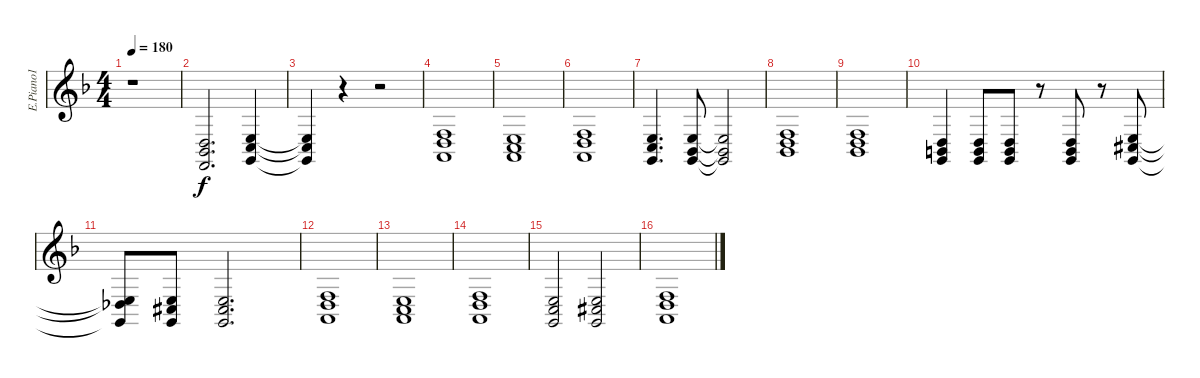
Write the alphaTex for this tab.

\track ("E.Piano1" "E.Piano1") {instrument electricgrandpiano}
\staff {score}
\tuning (D4 A3 F3 C3 G2 C2) {hide}
\ts (4 4)
\tempo 180
\clef g2
\ks f
r.1{dy f} |
(2.4 3.5 5.6).2{d bd 60} (0.4 0.5 16.6).4{bd 60} |
(0.4{t} 0.5{t} 16.6{t}).4 r.4 r.2 |
(0.3 2.4 2.5).1 |
(0.4 2.5 16.6).1 |
(0.3 2.4 2.5).1 |
(0.4 0.5 16.6).4{d} (4.4 3.5 7.6).8 (4.4{t} 3.5{t} 7.6{t}).2 |
(0.3 2.4 3.5).1 |
(0.3 2.4 3.5).1 |
(2.4 4.5 7.6).4 (2.4 4.5 7.6).8 (2.4 4.5 7.6).8 r.8 (2.4 4.5 7.6).8 r.8 (4.4 6.5{acc #} 7.6).8 |
(4.4{t} 6.5{t} 7.6{t}).8 (1.4{acc #} 9.5 7.6).8 (1.4{acc #} 0.5 16.6).2{d} |
(0.3 2.4 2.5).1 |
(4.4 5.5 9.6).1 |
(0.3 2.4 2.5).1 |
(4.4 5.5 7.6).2 (1.4{acc #} 0.5 16.6).2 |
(0.3 2.4 2.5).1
